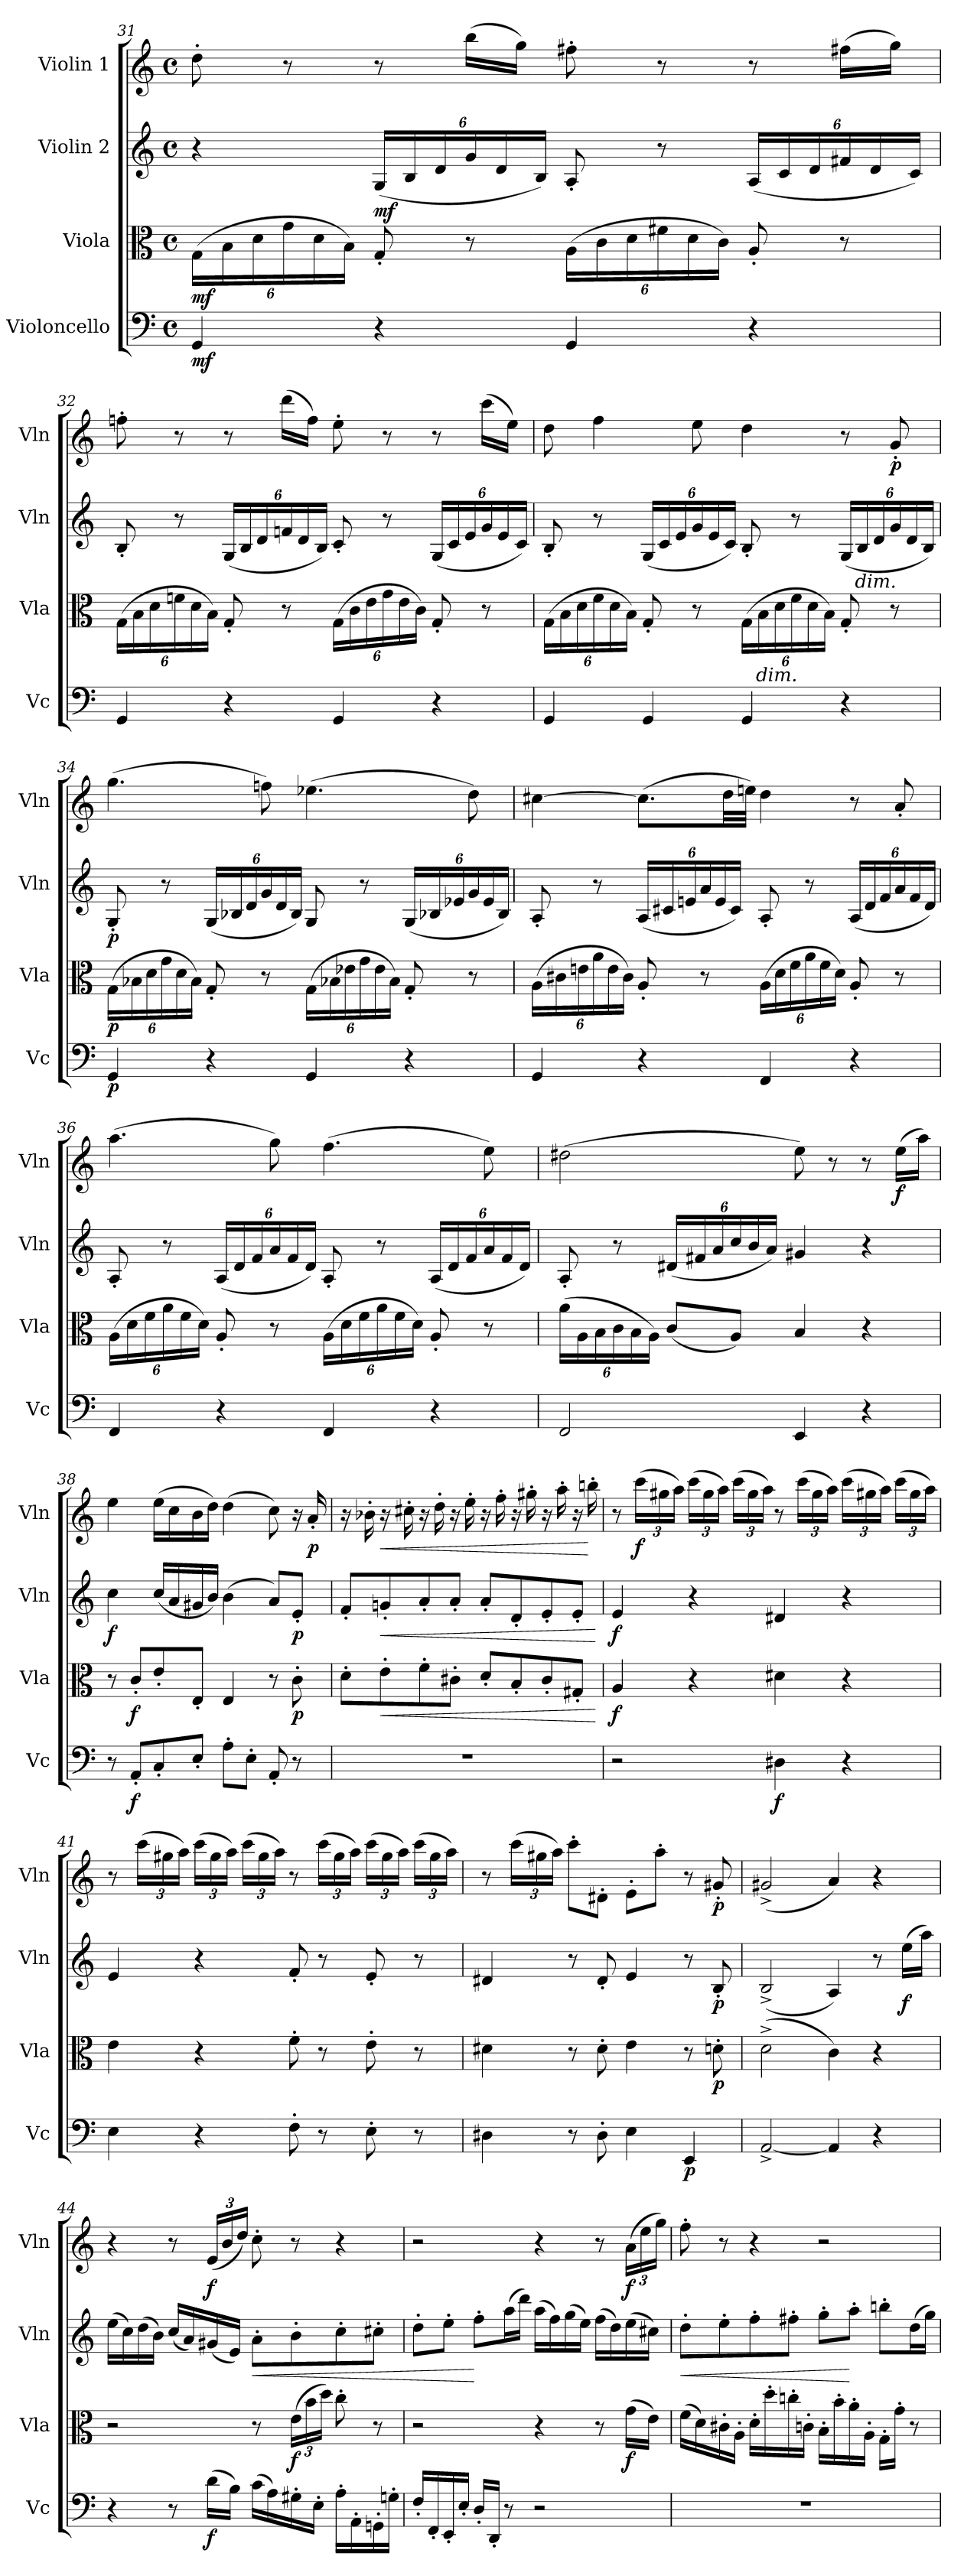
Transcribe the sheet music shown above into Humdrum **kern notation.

**kern	**dynam	**kern	**dynam	**kern	**dynam	**kern	**dynam
*part4	*part4	*part3	*part3	*part2	*part2	*part1	*part1
*staff4	*staff4	*staff3	*staff3	*staff2	*staff2	*staff1	*staff1
*I"Violoncello	*	*I"Viola	*	*I"Violin 2	*	*I"Violin 1	*
*I'Vc	*	*I'Vla	*	*I'Vln	*	*I'Vln	*
*clefF4	*	*clefC3	*	*clefG2	*	*clefG2	*
*k[]	*	*k[]	*	*k[]	*	*k[]	*
*M4/4	*	*M4/4	*	*M4/4	*	*M4/4	*
*met(c)	*	*met(c)	*	*met(c)	*	*met(c)	*
*	*	*Xbrackettup	*	*	*	*	*
=31	=31	=31	=31	=31	=31	=31	=31
!	!LO:DY:b	!	!LO:DY:b	!	!	!	!
4GG/	mf	(>24G\LL	mf	4r	.	8dd'\	.
.	.	24B\	.	.	.	.	.
.	.	24d\	.	.	.	.	.
.	.	24g\	.	.	.	8r	.
.	.	24d\	.	.	.	.	.
.	.	24B\JJ)	.	.	.	.	.
*	*	*	*	*Xbrackettup	*	*	*
!	!	!	!	!	!LO:DY:b	!	!
4r	.	8G'/	.	(<24G/LL	mf	8r	.
.	.	.	.	24B/	.	.	.
.	.	.	.	24d/	.	.	.
.	.	8r	.	24g/	.	(>16bb\LL	.
.	.	.	.	24d/	.	.	.
.	.	.	.	.	.	16gg\JJ)	.
.	.	.	.	24B/JJ)	.	.	.
4GG/	.	(>24A\LL	.	8A'/	.	8ff#X'\	.
.	.	24c\	.	.	.	.	.
.	.	24d\	.	.	.	.	.
.	.	24f#X\	.	8r	.	8r	.
.	.	24d\	.	.	.	.	.
.	.	24c\JJ)	.	.	.	.	.
4r	.	8A'/	.	(<24A/LL	.	8r	.
.	.	.	.	24c/	.	.	.
.	.	.	.	24d/	.	.	.
.	.	8r	.	24f#X/	.	(>16ff#X\LL	.
.	.	.	.	24d/	.	.	.
.	.	.	.	.	.	16gg\JJ)	.
.	.	.	.	24c/JJ)	.	.	.
=32	=32	=32	=32	=32	=32	=32	=32
4GG/	.	(>24G\LL	.	8B'/	.	8ffn'\	.
.	.	24B\	.	.	.	.	.
.	.	24d\	.	.	.	.	.
.	.	24fn\	.	8r	.	8r	.
.	.	24d\	.	.	.	.	.
.	.	24B\JJ)	.	.	.	.	.
4r	.	8G'/	.	(<24G/LL	.	8r	.
.	.	.	.	24B/	.	.	.
.	.	.	.	24d/	.	.	.
.	.	8r	.	24fn/	.	(>16ddd\LL	.
.	.	.	.	24d/	.	.	.
.	.	.	.	.	.	16ff\JJ)	.
.	.	.	.	24B/JJ)	.	.	.
4GG/	.	(>24G\LL	.	8c'/	.	8ee'\	.
.	.	24c\	.	.	.	.	.
.	.	24e\	.	.	.	.	.
.	.	24g\	.	8r	.	8r	.
.	.	24e\	.	.	.	.	.
.	.	24c\JJ)	.	.	.	.	.
4r	.	8G'/	.	(<24G/LL	.	8r	.
.	.	.	.	24c/	.	.	.
.	.	.	.	24e/	.	.	.
.	.	8r	.	24g/	.	(>16ccc\LL	.
.	.	.	.	24e/	.	.	.
.	.	.	.	.	.	16ee\JJ)	.
.	.	.	.	24c/JJ)	.	.	.
=33	=33	=33	=33	=33	=33	=33	=33
4GG/	.	(>24G\LL	.	8B'/	.	8dd\	.
.	.	24B\	.	.	.	.	.
.	.	24d\	.	.	.	.	.
.	.	24f\	.	8r	.	4ff\	.
.	.	24d\	.	.	.	.	.
.	.	24B\JJ)	.	.	.	.	.
4GG/	.	8G'/	.	(<24G/LL	.	.	.
.	.	.	.	24c/	.	.	.
.	.	.	.	24e/	.	.	.
.	.	8r	.	24g/	.	8ee\	.
.	.	.	.	24e/	.	.	.
.	.	.	.	24c/JJ)	.	.	.
4GG/	.	(>24G\LL	.	8B'/	.	4dd\	.
!	!	!LO:TX:b:i:t=dim.	!	!	!	!	!
.	.	24B\	.	.	.	.	.
.	.	24d\	.	.	.	.	.
.	.	24f\	.	8r	.	.	.
.	.	24d\	.	.	.	.	.
.	.	24B\JJ)	.	.	.	.	.
4r	.	8G'/	.	(<24G/LL	.	8r	.
!	!	!	!	!LO:TX:b:i:t=dim.	!	!	!
.	.	.	.	24B/	.	.	.
.	.	.	.	24d/	.	.	.
!	!	!	!	!	!	!	!LO:DY:b
.	.	8r	.	24g/	.	8g'/	p
.	.	.	.	24d/	.	.	.
.	.	.	.	24B/JJ)	.	.	.
!!LO:LB:g=z
=34	=34	=34	=34	=34	=34	=34	=34
!	!LO:DY:b	!	!LO:DY:b	!	!LO:DY:b	!	!
4GG/	p	(>24G\LL	p	8G'/	p	(>4.gg\	.
.	.	24B-X\	.	.	.	.	.
.	.	24d\	.	.	.	.	.
.	.	24g\	.	8r	.	.	.
.	.	24d\	.	.	.	.	.
.	.	24B-\JJ)	.	.	.	.	.
4r	.	8G'/	.	(<24G/LL	.	.	.
.	.	.	.	24B-X/	.	.	.
.	.	.	.	24d/	.	.	.
.	.	8r	.	24g/	.	8ffn\)	.
.	.	.	.	24d/	.	.	.
.	.	.	.	24B-/JJ)	.	.	.
4GG/	.	(>24G\LL	.	8G/	.	(>4.ee-X\	.
.	.	24B-X\	.	.	.	.	.
.	.	24e-X\	.	.	.	.	.
.	.	24g\	.	8r	.	.	.
.	.	24e-\	.	.	.	.	.
.	.	24B-\JJ)	.	.	.	.	.
4r	.	8G'/	.	(<24G/LL	.	.	.
.	.	.	.	24B-X/	.	.	.
.	.	.	.	24e-X/	.	.	.
.	.	8r	.	24g/	.	8dd\)	.
.	.	.	.	24e-/	.	.	.
.	.	.	.	24B-/JJ)	.	.	.
=35	=35	=35	=35	=35	=35	=35	=35
4GG/	.	(>24A\LL	.	8A'/	.	[4cc#X\	.
.	.	24c#X\	.	.	.	.	.
.	.	24en\	.	.	.	.	.
.	.	24a\	.	8r	.	.	.
.	.	24e\	.	.	.	.	.
.	.	24c#\JJ)	.	.	.	.	.
4r	.	8A'/	.	(<24A/LL	.	(>8.cc#\L]	.
.	.	.	.	24c#X/	.	.	.
.	.	.	.	24en/	.	.	.
.	.	8r	.	24a/	.	.	.
.	.	.	.	24e/	.	.	.
.	.	.	.	.	.	32dd\LL	.
.	.	.	.	24c#/JJ)	.	.	.
.	.	.	.	.	.	32een\JJJ)	.
4FF/	.	(>24A\LL	.	8A'/	.	4dd\	.
.	.	24d\	.	.	.	.	.
.	.	24f\	.	.	.	.	.
.	.	24a\	.	8r	.	.	.
.	.	24f\	.	.	.	.	.
.	.	24d\JJ)	.	.	.	.	.
4r	.	8A'/	.	(<24A/LL	.	8r	.
.	.	.	.	24d/	.	.	.
.	.	.	.	24f/	.	.	.
.	.	8r	.	24a/	.	8a'/	.
.	.	.	.	24f/	.	.	.
.	.	.	.	24d/JJ)	.	.	.
=36	=36	=36	=36	=36	=36	=36	=36
4FF/	.	(>24A\LL	.	8A'/	.	(>4.aa\	.
.	.	24d\	.	.	.	.	.
.	.	24f\	.	.	.	.	.
.	.	24a\	.	8r	.	.	.
.	.	24f\	.	.	.	.	.
.	.	24d\JJ)	.	.	.	.	.
4r	.	8A'/	.	(<24A/LL	.	.	.
.	.	.	.	24d/	.	.	.
.	.	.	.	24f/	.	.	.
.	.	8r	.	24a/	.	8gg\)	.
.	.	.	.	24f/	.	.	.
.	.	.	.	24d/JJ)	.	.	.
4FF/	.	(>24A\LL	.	8A'/	.	(>4.ff\	.
.	.	24d\	.	.	.	.	.
.	.	24f\	.	.	.	.	.
.	.	24a\	.	8r	.	.	.
.	.	24f\	.	.	.	.	.
.	.	24d\JJ)	.	.	.	.	.
4r	.	8A'/	.	(<24A/LL	.	.	.
.	.	.	.	24d/	.	.	.
.	.	.	.	24f/	.	.	.
.	.	8r	.	24a/	.	8ee\)	.
.	.	.	.	24f/	.	.	.
.	.	.	.	24d/JJ)	.	.	.
!!LO:LB:g=z
=37	=37	=37	=37	=37	=37	=37	=37
2FF/	.	(>24a\LL	.	8A'/	.	(>2dd#X\	.
.	.	24A\	.	.	.	.	.
.	.	24B\	.	.	.	.	.
.	.	24c\	.	8r	.	.	.
.	.	24B\	.	.	.	.	.
.	.	24A\JJ)	.	.	.	.	.
.	.	(<8c/L	.	(<24d#X/LL	.	.	.
.	.	.	.	24f#X/	.	.	.
.	.	.	.	24a/	.	.	.
.	.	8A/J)	.	24cc/	.	.	.
.	.	.	.	24b/	.	.	.
.	.	.	.	24a/JJ)	.	.	.
4EE/	.	4B/	.	4g#X/	.	8ee\)	.
.	.	.	.	.	.	8r	.
4r	.	4r	.	4r	.	8r	.
!	!	!	!	!	!	!	!LO:DY:b
.	.	.	.	.	.	(>16ee\LL	f
.	.	.	.	.	.	16aa\JJ)	.
=38	=38	=38	=38	=38	=38	=38	=38
!	!	!	!	!	!LO:DY:b	!	!
8r	.	8r	.	4cc\	f	4ee\	.
!	!LO:DY:b	!	!LO:DY:b	!	!	!	!
8AA'/L	f	8c'/L	f	.	.	.	.
8C'/	.	8e'/	.	(<16cc/LL	.	(>16ee\LL	.
.	.	.	.	16a/	.	16cc\	.
8E'/J	.	8E'/J	.	16g#X/	.	16b\	.
.	.	.	.	16b/JJ)	.	16dd\JJ)	.
8A'\L	.	4E/	.	(>4b\	.	(>4dd\	.
8E'\J	.	.	.	.	.	.	.
8AA'/	.	8r	.	8a/L)	.	8cc\)	.
!	!	!	!LO:DY:b	!	!LO:DY:b	!	!
8r	.	8c'\	p	8e'/J	p	16r	.
!	!	!	!	!	!	!	!LO:DY:b
.	.	.	.	.	.	16a'/	p
=39	=39	=39	=39	=39	=39	=39	=39
1r	.	8d'\L	.	8f'/L	.	16r	.
.	.	.	.	.	.	16b-X'\	.
!	!	!	!LO:HP:b	!	!LO:HP:b	!	!LO:HP:b
.	.	8e'\	<	8gn'/	<	16r	<
.	.	.	.	.	.	16cc#X'\	.
.	.	8f'\	.	8a'/	.	16r	.
.	.	.	.	.	.	16dd'\	.
.	.	8c#X'\J	.	8a'/J	.	16r	.
.	.	.	.	.	.	16ee'\	.
.	.	8d'/L	.	8a'/L	.	16r	.
.	.	.	.	.	.	16ff'\	.
.	.	8B'/	.	8d'/	.	16r	.
.	.	.	.	.	.	16gg#X'\	.
.	.	8c#'/	.	8e'/	.	16r	.
.	.	.	.	.	.	16aa'\	.
.	.	8G#X'/J	.	8e'/J	.	16r	.
.	.	.	.	.	.	16bbn'\	[
.	.	.	[	.	[	.	.
=40	=40	=40	=40	=40	=40	=40	=40
!	!	!	!LO:DY:b	!	!LO:DY:b	!	!
2r	.	4A/	f	4e/	f	8r	.
*	*	*	*	*	*	*Xbrackettup	*
!	!	!	!	!	!	!	!LO:DY:b
.	.	.	.	.	.	(>24ccc\LL	f
.	.	.	.	.	.	24gg#X\	.
.	.	.	.	.	.	24aa\JJ)	.
.	.	4r	.	4r	.	(>24ccc\LL	.
.	.	.	.	.	.	24gg#\	.
.	.	.	.	.	.	24aa\JJ)	.
.	.	.	.	.	.	(>24ccc\LL	.
.	.	.	.	.	.	24gg#\	.
.	.	.	.	.	.	24aa\JJ)	.
!	!LO:DY:b	!	!	!	!	!	!
4D#X\	f	4d#X\	.	4d#X/	.	8r	.
.	.	.	.	.	.	(>24ccc\LL	.
.	.	.	.	.	.	24gg#\	.
.	.	.	.	.	.	24aa\JJ)	.
4r	.	4r	.	4r	.	(>24ccc\LL	.
.	.	.	.	.	.	24gg#X\	.
.	.	.	.	.	.	24aa\JJ)	.
.	.	.	.	.	.	(>24ccc\LL	.
.	.	.	.	.	.	24gg#\	.
.	.	.	.	.	.	24aa\JJ)	.
!!LO:LB:g=z
=41	=41	=41	=41	=41	=41	=41	=41
4E\	.	4e\	.	4e/	.	8r	.
.	.	.	.	.	.	(>24ccc\LL	.
.	.	.	.	.	.	24gg#X\	.
.	.	.	.	.	.	24aa\JJ)	.
4r	.	4r	.	4r	.	(>24ccc\LL	.
.	.	.	.	.	.	24gg#\	.
.	.	.	.	.	.	24aa\JJ)	.
.	.	.	.	.	.	(>24ccc\LL	.
.	.	.	.	.	.	24gg#\	.
.	.	.	.	.	.	24aa\JJ)	.
8F'\	.	8f'\	.	8f'/	.	8r	.
8r	.	8r	.	8r	.	(>24ccc\LL	.
.	.	.	.	.	.	24gg#\	.
.	.	.	.	.	.	24aa\JJ)	.
8E'\	.	8e'\	.	8e'/	.	(>24ccc\LL	.
.	.	.	.	.	.	24gg#\	.
.	.	.	.	.	.	24aa\JJ)	.
8r	.	8r	.	8r	.	(>24ccc\LL	.
.	.	.	.	.	.	24gg#\	.
.	.	.	.	.	.	24aa\JJ)	.
=42	=42	=42	=42	=42	=42	=42	=42
4D#X\	.	4d#X\	.	4d#X/	.	8r	.
.	.	.	.	.	.	(>24ccc\LL	.
.	.	.	.	.	.	24gg#X\	.
.	.	.	.	.	.	24aa\JJ)	.
8r	.	8r	.	8r	.	8ccc'\L	.
8D#'\	.	8d#'\	.	8d#'/	.	8d#X'\J	.
4E\	.	4e\	.	4e/	.	8e'\L	.
.	.	.	.	.	.	8aa'\J	.
!	!LO:DY:b	!	!	!	!	!	!
4EE/	p	8r	.	8r	.	8r	.
!	!	!	!LO:DY:b	!	!LO:DY:b	!	!LO:DY:b
.	.	8dn'\	p	8B'/	p	8g#X'/	p
=43	=43	=43	=43	=43	=43	=43	=43
[2AA^/	.	(>2d^\	.	(<2B^/	.	(<2g#X^/	.
4AA/]	.	4c\)	.	4A/)	.	4a/)	.
4r	.	4r	.	8r	.	4r	.
!	!	!	!	!	!LO:DY:b	!	!
.	.	.	.	(>16ee\LL	f	.	.
.	.	.	.	16aa\JJ)	.	.	.
=44	=44	=44	=44	=44	=44	=44	=44
4r	.	2r	.	(>16ee\LL	.	4r	.
.	.	.	.	16cc\)	.	.	.
.	.	.	.	(>16dd\	.	.	.
.	.	.	.	16b\JJ)	.	.	.
8r	.	.	.	(<16cc/LL	.	8r	.
.	.	.	.	16a/)	.	.	.
!	!LO:DY:b	!	!	!	!	!	!LO:DY:b
(>16d\LL	f	.	.	(<16g#X/	.	(<24e/LL	f
.	.	.	.	.	.	24b/	.
16B\JJ)	.	.	.	16e/JJ)	.	.	.
.	.	.	.	.	.	24dd/JJ)	.
!	!	!	!	!	!LO:HP:b	!	!
(>16c\LL	.	8r	.	8a'\L	<	8cc'\	.
16A\)	.	.	.	.	.	.	.
!	!	!	!LO:DY:b	!	!	!	!
16G#X'\	.	(>24e\LL	f	8b'\	.	8r	.
.	.	24b\	.	.	.	.	.
16E'\JJ	.	.	.	.	.	.	.
.	.	24dd\JJ)	.	.	.	.	.
16A'\LL	.	8cc'\	.	8cc'\	.	4r	.
16AA'\	.	.	.	.	.	.	.
16GGn'\	.	8r	.	8cc#X'\J	.	.	.
16Gn'\JJ	.	.	.	.	.	.	.
!!LO:LB:g=z
=45	=45	=45	=45	=45	=45	=45	=45
16F'/LL	.	2r	.	8dd'\L	.	2r	.
16FF'/	.	.	.	.	.	.	.
16EE'/	.	.	.	8ee'\J	.	.	.
16E'/JJ	.	.	.	.	.	.	.
16D'/LL	.	.	.	8ff'\L	[	.	.
16DD'/JJ	.	.	.	.	.	.	.
8r	.	.	.	(>16aa\L	.	.	.
.	.	.	.	16ddd\JJ)	.	.	.
2r	.	4r	.	(>16aa\LL	.	4r	.
.	.	.	.	16ff\)	.	.	.
.	.	.	.	(>16gg\	.	.	.
.	.	.	.	16ee\JJ)	.	.	.
.	.	8r	.	(>16ff\LL	.	8r	.
.	.	.	.	16dd\)	.	.	.
!	!	!	!LO:DY:b	!	!	!	!LO:DY:b
.	.	(>16g\LL	f	(>16ee\	.	(>24a\LL	f
.	.	.	.	.	.	24ee\	.
.	.	16e\JJ)	.	16cc#X\JJ)	.	.	.
.	.	.	.	.	.	24gg\JJ)	.
=46	=46	=46	=46	=46	=46	=46	=46
!	!	!	!	!	!LO:HP:b	!	!
1r	.	(>16f\LL	.	8dd'\L	<	8ff'\	.
.	.	16d\)	.	.	.	.	.
.	.	16c#X'\	.	8ee'\	.	8r	.
.	.	16A'\JJ	.	.	.	.	.
.	.	16d'\LL	.	8ff'\	.	4r	.
.	.	16dd'\	.	.	.	.	.
.	.	16ccn'\	.	8ff#X'\J	.	.	.
.	.	16cn'\JJ	.	.	.	.	.
.	.	16B'\LL	.	8gg'\L	.	2r	.
.	.	16b'\	.	.	.	.	.
.	.	16a'\	.	8aa'\J	[	.	.
.	.	16A'\JJ	.	.	.	.	.
.	.	16G'\LL	.	8bbn'\L	.	.	.
.	.	16g'\JJ	.	.	.	.	.
.	.	8r	.	(>16dd\L	.	.	.
.	.	.	.	16gg\JJ)	.	.	.
=	=	=	=	=	=	=	=
*-	*-	*-	*-	*-	*-	*-	*-
